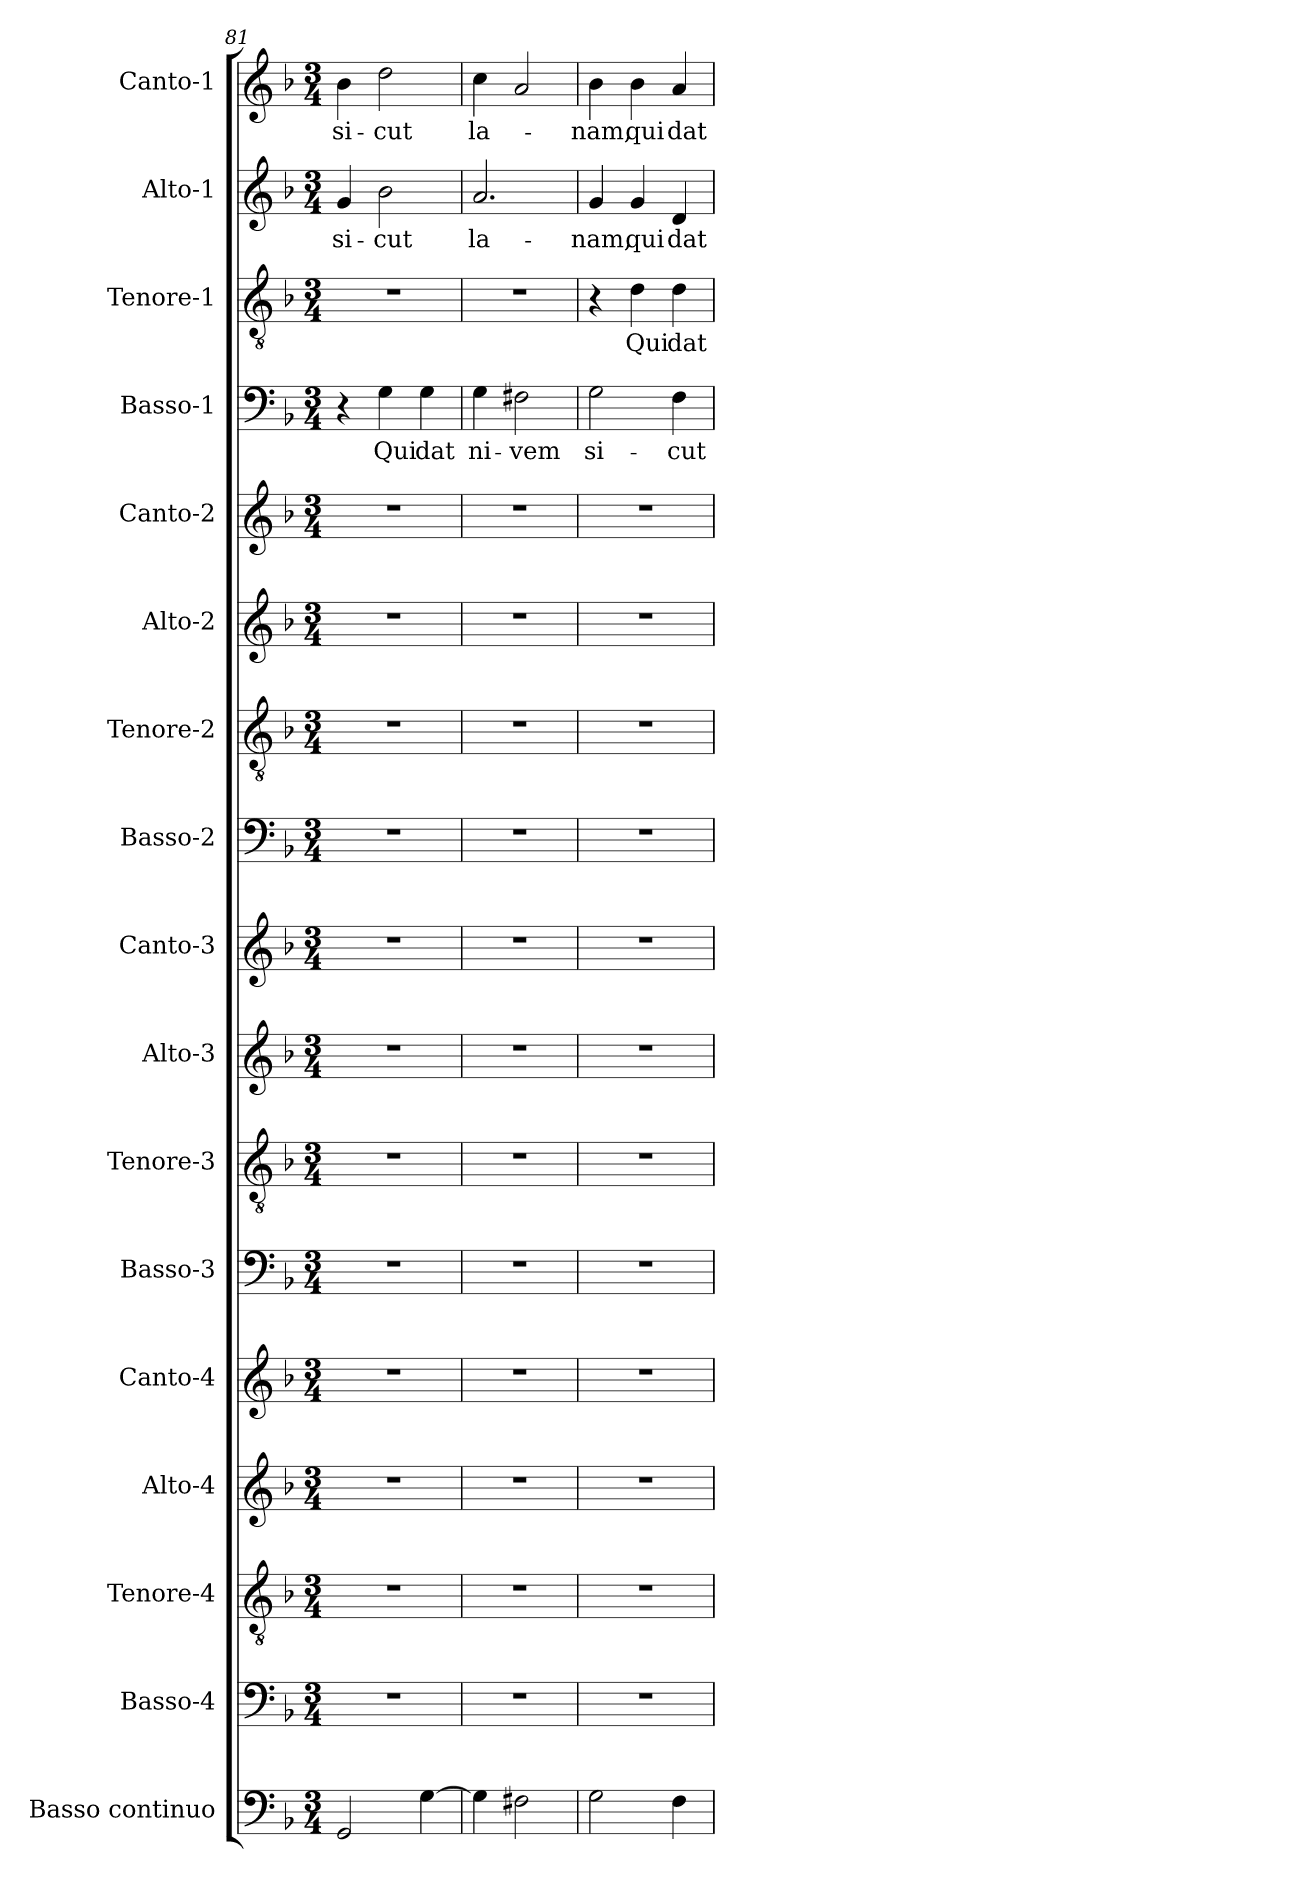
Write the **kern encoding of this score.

**kern	**kern	**kern	**kern	**kern	**kern	**kern	**kern	**kern	**kern	**kern	**kern	**kern	**kern	**text	**kern	**text	**kern	**text	**kern	**text
*part17	*part16	*part15	*part14	*part13	*part12	*part11	*part10	*part9	*part8	*part7	*part6	*part5	*part4	*part4	*part3	*part3	*part2	*part2	*part1	*part1
*staff17	*staff16	*staff15	*staff14	*staff13	*staff12	*staff11	*staff10	*staff9	*staff8	*staff7	*staff6	*staff5	*staff4	*staff4	*staff3	*staff3	*staff2	*staff2	*staff1	*staff1
*I"Basso continuo	*I"Basso-4	*I"Tenore-4	*I"Alto-4	*I"Canto-4	*I"Basso-3	*I"Tenore-3	*I"Alto-3	*I"Canto-3	*I"Basso-2	*I"Tenore-2	*I"Alto-2	*I"Canto-2	*I"Basso-1	*	*I"Tenore-1	*	*I"Alto-1	*	*I"Canto-1	*
*I'BC	*I'B4	*I'T4	*I'A4	*I'C4	*I'B3	*I'T3	*I'A3	*I'C3	*I'B2	*I'T2	*I'A2	*I'C2	*I'B1	*	*I'T1	*	*I'A1	*	*I'C1	*
*clefF4	*clefF4	*clefGv2	*clefG2	*clefG2	*clefF4	*clefGv2	*clefG2	*clefG2	*clefF4	*clefGv2	*clefG2	*clefG2	*clefF4	*	*clefGv2	*	*clefG2	*	*clefG2	*
*k[b-]	*k[b-]	*k[b-]	*k[b-]	*k[b-]	*k[b-]	*k[b-]	*k[b-]	*k[b-]	*k[b-]	*k[b-]	*k[b-]	*k[b-]	*k[b-]	*	*k[b-]	*	*k[b-]	*	*k[b-]	*
*F:	*F:	*F:	*F:	*F:	*F:	*F:	*F:	*F:	*F:	*F:	*F:	*F:	*F:	*	*F:	*	*F:	*	*F:	*
*M3/4	*M3/4	*M3/4	*M3/4	*M3/4	*M3/4	*M3/4	*M3/4	*M3/4	*M3/4	*M3/4	*M3/4	*M3/4	*M3/4	*	*M3/4	*	*M3/4	*	*M3/4	*
=81	=81	=81	=81	=81	=81	=81	=81	=81	=81	=81	=81	=81	=81	=81	=81	=81	=81	=81	=81	=81
!	!	!	!	!	!	!	!	!	!	!	!	!	!	!	!	!	!	!LO:LY:b	!	!
!	!	!	!	!	!	!	!	!	!	!	!	!	!	!	!	!	!	!	!	!LO:LY:b
2GG/	2.r	2.r	2.r	2.r	2.r	2.r	2.r	2.r	2.r	2.r	2.r	2.r	4r	.	2.r	.	4g/	si-	4b-\	si-
!	!	!	!	!	!	!	!	!	!	!	!	!	!	!LO:LY:b	!	!	!	!	!	!
!	!	!	!	!	!	!	!	!	!	!	!	!	!	!	!	!	!	!LO:LY:b	!	!
!	!	!	!	!	!	!	!	!	!	!	!	!	!	!	!	!	!	!	!	!LO:LY:b
.	.	.	.	.	.	.	.	.	.	.	.	.	4G\	Qui	.	.	2b-\	-cut	2dd\	-cut
!	!	!	!	!	!	!	!	!	!	!	!	!	!	!LO:LY:b	!	!	!	!	!	!
[4G\	.	.	.	.	.	.	.	.	.	.	.	.	4G\	dat	.	.	.	.	.	.
=82	=82	=82	=82	=82	=82	=82	=82	=82	=82	=82	=82	=82	=82	=82	=82	=82	=82	=82	=82	=82
!	!	!	!	!	!	!	!	!	!	!	!	!	!	!LO:LY:b	!	!	!	!	!	!
!	!	!	!	!	!	!	!	!	!	!	!	!	!	!	!	!	!	!LO:LY:b	!	!
!	!	!	!	!	!	!	!	!	!	!	!	!	!	!	!	!	!	!	!	!LO:LY:b
4G\]	2.r	2.r	2.r	2.r	2.r	2.r	2.r	2.r	2.r	2.r	2.r	2.r	4G\	ni-	2.r	.	2.a/	la-	4cc\	la-
!	!	!	!	!	!	!	!	!	!	!	!	!	!	!LO:LY:b	!	!	!	!	!	!
2F#X\	.	.	.	.	.	.	.	.	.	.	.	.	2F#X\	-vem	.	.	.	.	2a/	.
=83	=83	=83	=83	=83	=83	=83	=83	=83	=83	=83	=83	=83	=83	=83	=83	=83	=83	=83	=83	=83
!	!	!	!	!	!	!	!	!	!	!	!	!	!	!LO:LY:b	!	!	!	!	!	!
!	!	!	!	!	!	!	!	!	!	!	!	!	!	!	!	!	!	!LO:LY:b	!	!
!	!	!	!	!	!	!	!	!	!	!	!	!	!	!	!	!	!	!	!	!LO:LY:b
2G\	2.r	2.r	2.r	2.r	2.r	2.r	2.r	2.r	2.r	2.r	2.r	2.r	2G\	si-	4r	.	4g/	-nam,	4b-\	-nam,
!	!	!	!	!	!	!	!	!	!	!	!	!	!	!	!	!LO:LY:b	!	!	!	!
!	!	!	!	!	!	!	!	!	!	!	!	!	!	!	!	!	!	!LO:LY:b	!	!
!	!	!	!	!	!	!	!	!	!	!	!	!	!	!	!	!	!	!	!	!LO:LY:b
.	.	.	.	.	.	.	.	.	.	.	.	.	.	.	4d\	Qui	4g/	qui	4b-\	qui
!	!	!	!	!	!	!	!	!	!	!	!	!	!	!LO:LY:b	!	!	!	!	!	!
!	!	!	!	!	!	!	!	!	!	!	!	!	!	!	!	!LO:LY:b	!	!	!	!
!	!	!	!	!	!	!	!	!	!	!	!	!	!	!	!	!	!	!LO:LY:b	!	!
!	!	!	!	!	!	!	!	!	!	!	!	!	!	!	!	!	!	!	!	!LO:LY:b
4F\	.	.	.	.	.	.	.	.	.	.	.	.	4F\	-cut	4d\	dat	4d/	dat	4a/	dat
=	=	=	=	=	=	=	=	=	=	=	=	=	=	=	=	=	=	=	=	=
*-	*-	*-	*-	*-	*-	*-	*-	*-	*-	*-	*-	*-	*-	*-	*-	*-	*-	*-	*-	*-
